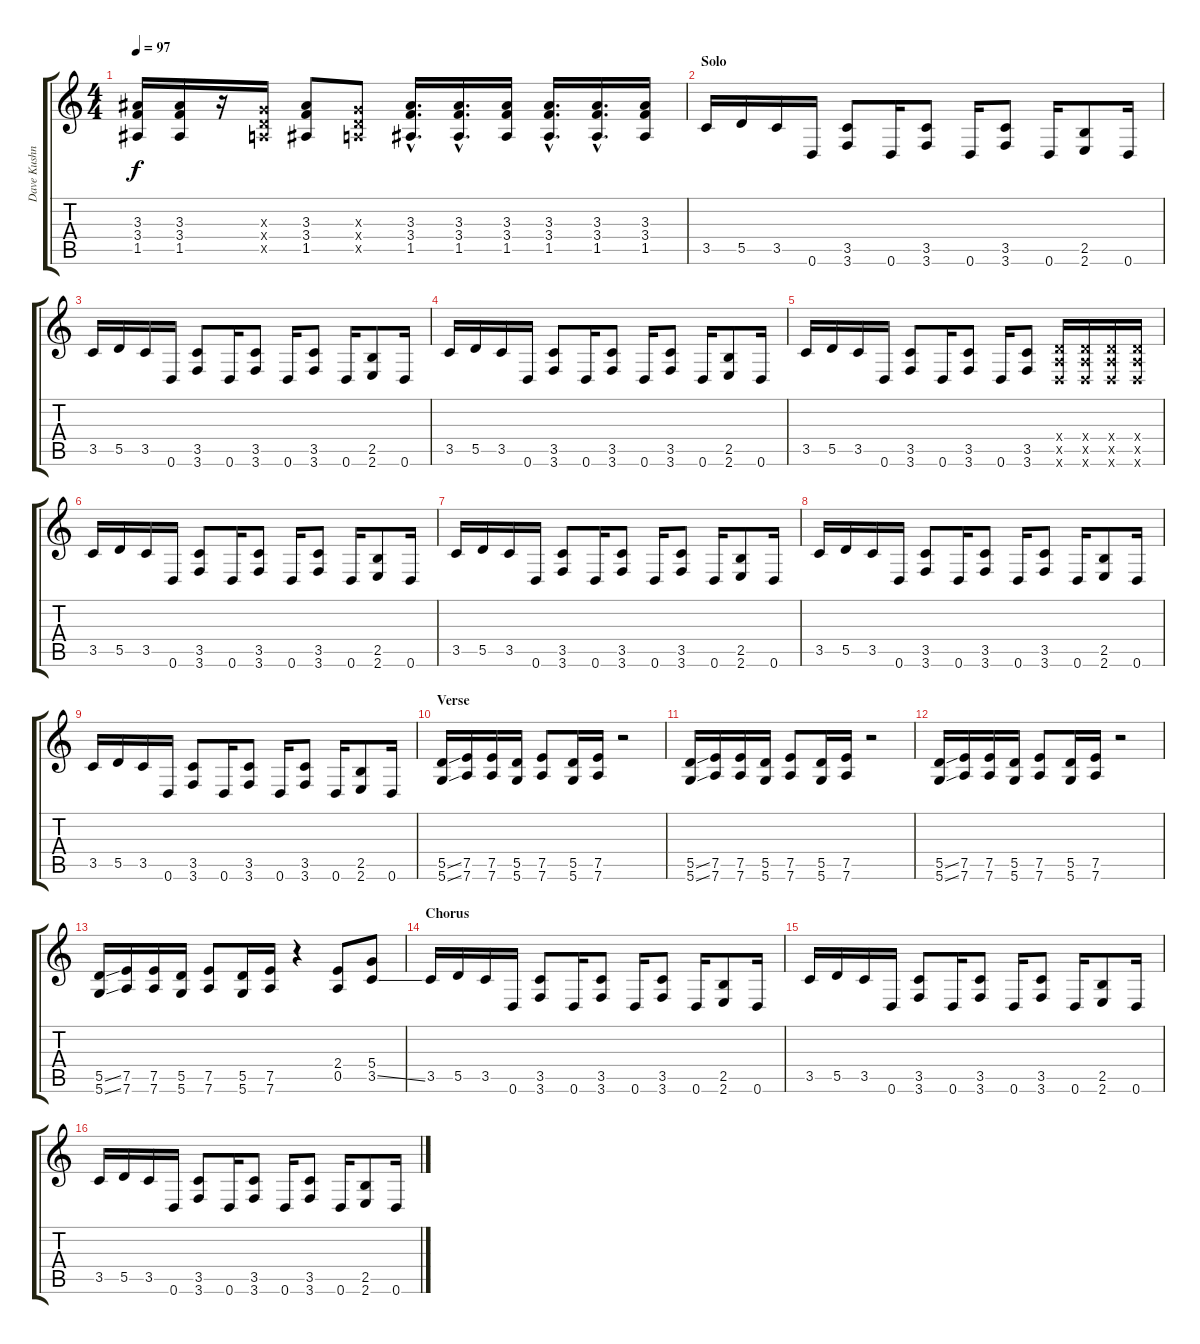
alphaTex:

\track ("Dave Kushner" "Dave Kushn") {instrument overdrivenguitar}
\staff {score tabs}
\tuning (E4 B3 G3 D3 A2 D2) {hide}
\ts (4 4)
\tempo 97
\clef g2
\ks c
(3.3 3.4 1.5).16{dy f} (3.3 3.4 1.5).16 r.16 (0.3{x} 0.4{x} 0.5{x}).16 (3.3 3.4 1.5).8 (0.3{x} 0.4{x} 0.5{x}).8 (3.3{hac} 3.4{hac} 1.5{hac}).16{d} (3.3{hac} 3.4{hac} 1.5{hac}).16{d} (3.3 3.4 1.5).16 (3.3{hac} 3.4{hac} 1.5{hac}).16{d} (3.3{hac} 3.4{hac} 1.5{hac}).16{d} (3.3 3.4 1.5).16 |
\section ("" "Solo")
3.5.16 5.5.16 3.5.16 0.6.16 (3.5 3.6).8 0.6.16 (3.5 3.6).8 0.6.16 (3.5 3.6).8 0.6.16 (2.5 2.6).8 0.6.16 |
3.5.16 5.5.16 3.5.16 0.6.16 (3.5 3.6).8 0.6.16 (3.5 3.6).8 0.6.16 (3.5 3.6).8 0.6.16 (2.5 2.6).8 0.6.16 |
3.5.16 5.5.16 3.5.16 0.6.16 (3.5 3.6).8 0.6.16 (3.5 3.6).8 0.6.16 (3.5 3.6).8 0.6.16 (2.5 2.6).8 0.6.16 |
3.5.16 5.5.16 3.5.16 0.6.16 (3.5 3.6).8 0.6.16 (3.5 3.6).8 0.6.16 (3.5 3.6).8 (0.4{x} 0.5{x} 0.6{x}).16 (0.4{x} 0.5{x} 0.6{x}).16 (0.4{x} 0.5{x} 0.6{x}).16 (0.4{x} 0.5{x} 0.6{x}).16 |
3.5.16 5.5.16 3.5.16 0.6.16 (3.5 3.6).8 0.6.16 (3.5 3.6).8 0.6.16 (3.5 3.6).8 0.6.16 (2.5 2.6).8 0.6.16 |
3.5.16 5.5.16 3.5.16 0.6.16 (3.5 3.6).8 0.6.16 (3.5 3.6).8 0.6.16 (3.5 3.6).8 0.6.16 (2.5 2.6).8 0.6.16 |
3.5.16 5.5.16 3.5.16 0.6.16 (3.5 3.6).8 0.6.16 (3.5 3.6).8 0.6.16 (3.5 3.6).8 0.6.16 (2.5 2.6).8 0.6.16 |
3.5.16 5.5.16 3.5.16 0.6.16 (3.5 3.6).8 0.6.16 (3.5 3.6).8 0.6.16 (3.5 3.6).8 0.6.16 (2.5 2.6).8 0.6.16 |
\section ("" "Verse")
(5.5{ss} 5.6{ss}).16 (7.5 7.6).16 (7.5 7.6).16 (5.5 5.6).16 (7.5 7.6).8 (5.5 5.6).16 (7.5 7.6).16 r.2 |
(5.5{ss} 5.6{ss}).16 (7.5 7.6).16 (7.5 7.6).16 (5.5 5.6).16 (7.5 7.6).8 (5.5 5.6).16 (7.5 7.6).16 r.2 |
(5.5{ss} 5.6{ss}).16 (7.5 7.6).16 (7.5 7.6).16 (5.5 5.6).16 (7.5 7.6).8 (5.5 5.6).16 (7.5 7.6).16 r.2 |
(5.5{ss} 5.6{ss}).16 (7.5 7.6).16 (7.5 7.6).16 (5.5 5.6).16 (7.5 7.6).8 (5.5 5.6).16 (7.5 7.6).16 r.4 (2.4 0.5).8 (5.4 3.5{ss}).8 |
\section ("" "Chorus")
3.5.16 5.5.16 3.5.16 0.6.16 (3.5 3.6).8 0.6.16 (3.5 3.6).8 0.6.16 (3.5 3.6).8 0.6.16 (2.5 2.6).8 0.6.16 |
3.5.16 5.5.16 3.5.16 0.6.16 (3.5 3.6).8 0.6.16 (3.5 3.6).8 0.6.16 (3.5 3.6).8 0.6.16 (2.5 2.6).8 0.6.16 |
3.5.16 5.5.16 3.5.16 0.6.16 (3.5 3.6).8 0.6.16 (3.5 3.6).8 0.6.16 (3.5 3.6).8 0.6.16 (2.5 2.6).8 0.6.16
